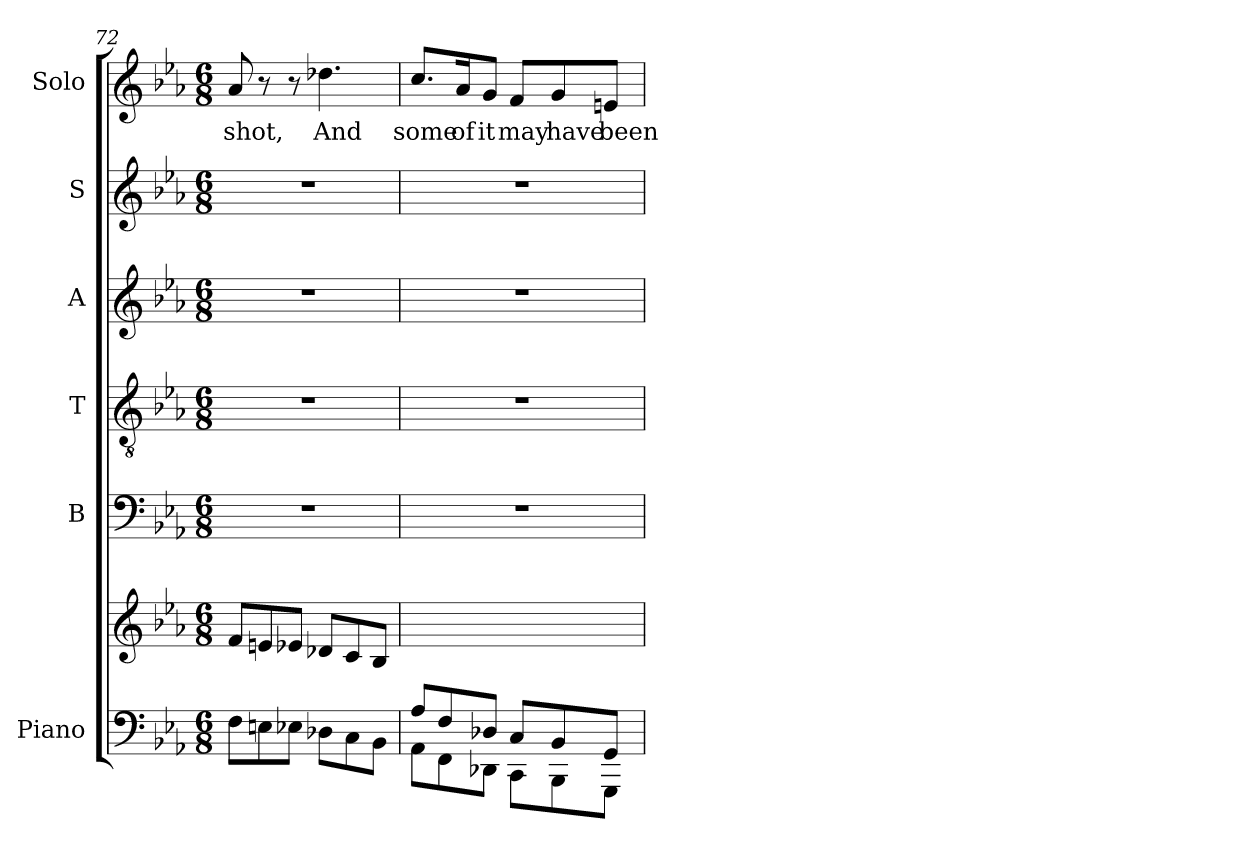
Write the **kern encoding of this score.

**kern	**kern	**kern	**kern	**kern	**kern	**kern	**text
*part6	*part6	*part5	*part4	*part3	*part2	*part1	*part1
*staff7	*staff6	*staff5	*staff4	*staff3	*staff2	*staff1	*staff1
*I"Piano	*	*I"B	*I"T	*I"A	*I"S	*I"Solo	*
*I'Pno	*	*I'B	*I'T	*I'A	*I'S	*	*
*clefF4	*clefG2	*clefF4	*clefGv2	*clefG2	*clefG2	*clefG2	*
*k[b-e-a-]	*k[b-e-a-]	*k[b-e-a-]	*k[b-e-a-]	*k[b-e-a-]	*k[b-e-a-]	*k[b-e-a-]	*
*M6/8	*M6/8	*M6/8	*M6/8	*M6/8	*M6/8	*M6/8	*
=72	=72	=72	=72	=72	=72	=72	=72
!	!	!	!	!	!	!	!LO:LY:b
8F\L	8f/L	2.r	2.r	2.r	2.r	8a-/	shot,
8En\	8en/	.	.	.	.	8r	.
8E-X\J	8e-X/J	.	.	.	.	8r	.
!	!	!	!	!	!	!	!LO:LY:b
8D-X\L	8d-X/L	.	.	.	.	4.dd-X\	And
8C\	8c/	.	.	.	.	.	.
8BB-\J	8B-/J	.	.	.	.	.	.
=73	=73	=73	=73	=73	=73	=73	=73
*^	*	*	*	*	*	*	*
!	!	!	!	!	!	!	!	!LO:LY:b
8A-/L	8AA-\L	2.ryy	2.r	2.r	2.r	2.r	8.cc/L	some
8F/	8FF\	.	.	.	.	.	.	.
!	!	!	!	!	!	!	!	!LO:LY:b
.	.	.	.	.	.	.	16a-/K	of
!	!	!	!	!	!	!	!	!LO:LY:b
8D-X/J	8DD-X\J	.	.	.	.	.	8g/J	it
!	!	!	!	!	!	!	!	!LO:LY:b
8C/L	8CC\L	.	.	.	.	.	8f/L	may
!	!	!	!	!	!	!	!	!LO:LY:b
8BB-/	8BBB-\	.	.	.	.	.	8g/	have
!	!	!	!	!	!	!	!	!LO:LY:b
8GG/J	8GGG\J	.	.	.	.	.	8en/J	been
*v	*v	*	*	*	*	*	*	*
=	=	=	=	=	=	=	=
*-	*-	*-	*-	*-	*-	*-	*-
